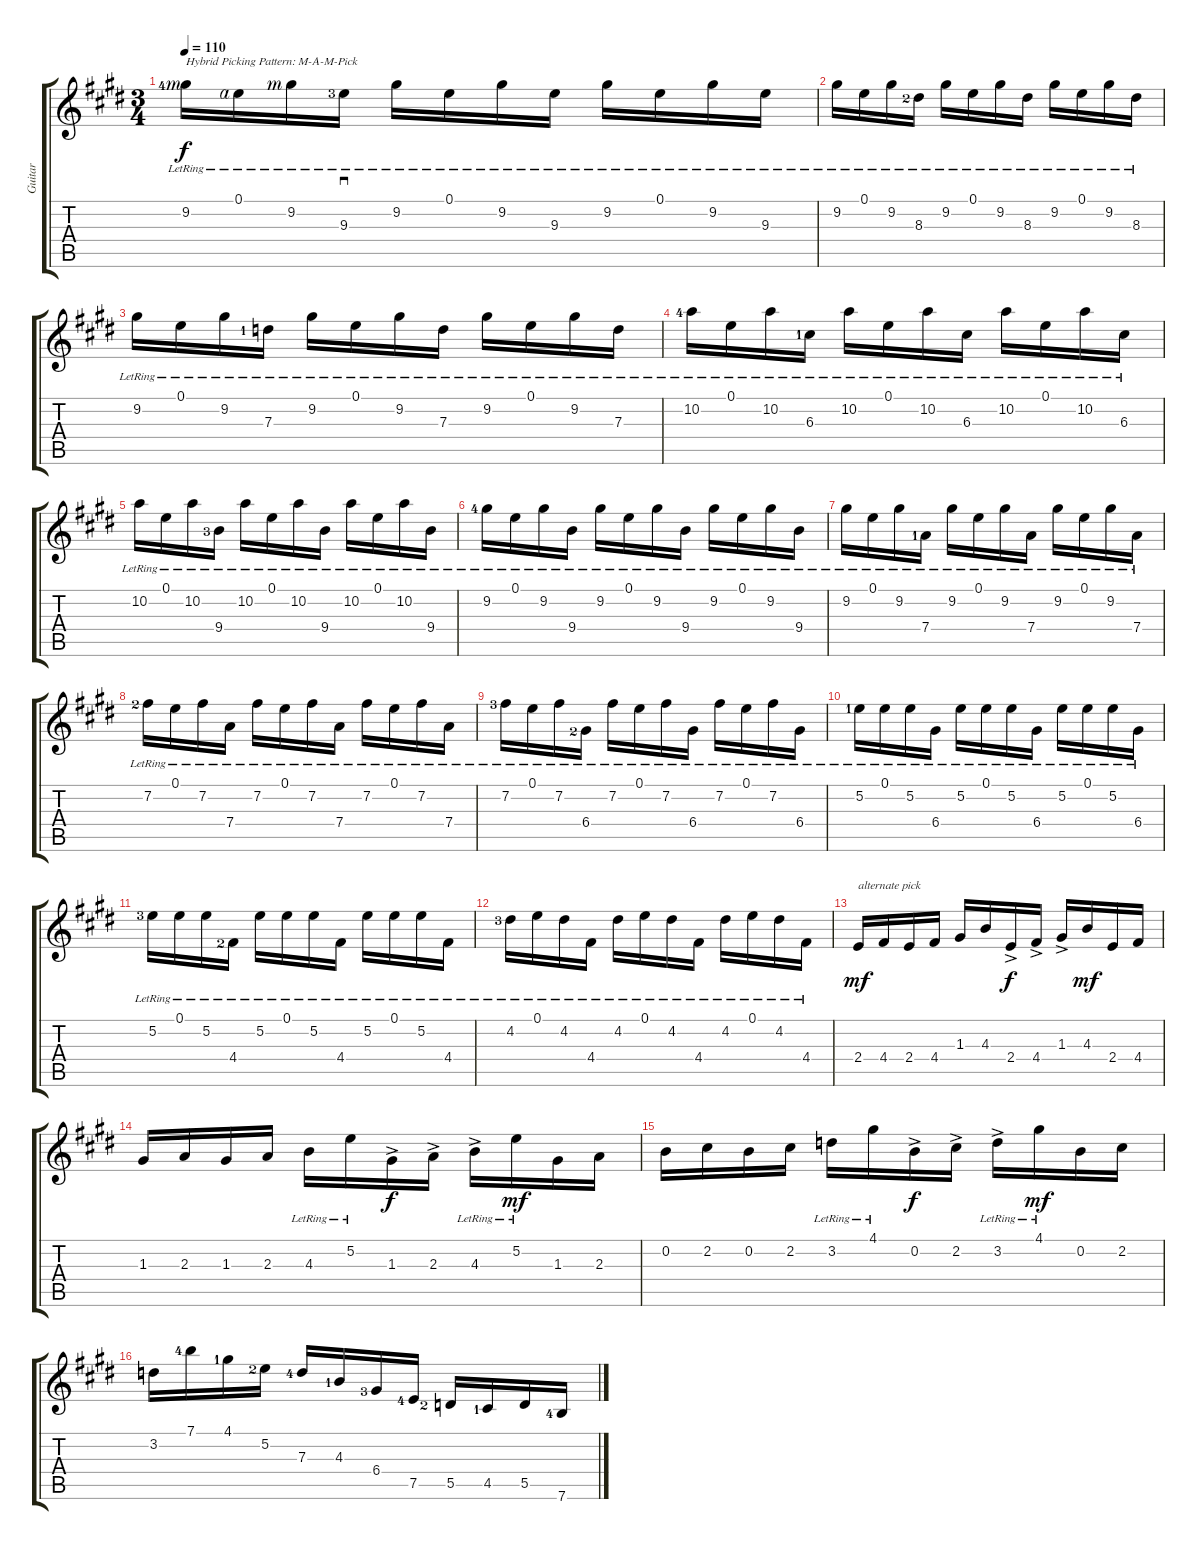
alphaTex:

\track ("Guitar" "Guitar") {instrument acousticguitarnylon}
\staff {score tabs}
\tuning (E4 B3 G3 D3 A2 E2) {hide}
\ts (3 4)
\tempo 110
\clef g2
\ks e
9.2{lr lf 5 rf 3}.16{txt "Hybrid Picking Pattern: M-A-M-Pick" dy f} 0.1{lr rf 4}.16 9.2{lr rf 3}.16 9.3{lr lf 4}.16{sd} 9.2{lr}.16 0.1{lr}.16 9.2{lr}.16 9.3{lr}.16 9.2{lr}.16 0.1{lr}.16 9.2{lr}.16 9.3{lr}.16 |
9.2{lr}.16 0.1{lr}.16 9.2{lr}.16 8.3{lr lf 3}.16 9.2{lr}.16 0.1{lr}.16 9.2{lr}.16 8.3{lr}.16 9.2{lr}.16 0.1{lr}.16 9.2{lr}.16 8.3{lr}.16 |
9.2{lr}.16 0.1{lr}.16 9.2{lr}.16 7.3{lr lf 2}.16 9.2{lr}.16 0.1{lr}.16 9.2{lr}.16 7.3{lr}.16 9.2{lr}.16 0.1{lr}.16 9.2{lr}.16 7.3{lr}.16 |
10.2{lr lf 5}.16 0.1{lr}.16 10.2{lr}.16 6.3{lr lf 2}.16 10.2{lr}.16 0.1{lr}.16 10.2{lr}.16 6.3{lr}.16 10.2{lr}.16 0.1{lr}.16 10.2{lr}.16 6.3{lr}.16 |
10.2{lr}.16 0.1{lr}.16 10.2{lr}.16 9.4{lr lf 4}.16 10.2{lr}.16 0.1{lr}.16 10.2{lr}.16 9.4{lr}.16 10.2{lr}.16 0.1{lr}.16 10.2{lr}.16 9.4{lr}.16 |
9.2{lr lf 5}.16 0.1{lr}.16 9.2{lr}.16 9.4{lr}.16 9.2{lr}.16 0.1{lr}.16 9.2{lr}.16 9.4{lr}.16 9.2{lr}.16 0.1{lr}.16 9.2{lr}.16 9.4{lr}.16 |
9.2{lr}.16 0.1{lr}.16 9.2{lr}.16 7.4{lr lf 2}.16 9.2{lr}.16 0.1{lr}.16 9.2{lr}.16 7.4{lr}.16 9.2{lr}.16 0.1{lr}.16 9.2{lr}.16 7.4{lr}.16 |
7.2{lr lf 3}.16 0.1{lr}.16 7.2{lr}.16 7.4{lr}.16 7.2{lr}.16 0.1{lr}.16 7.2{lr}.16 7.4{lr}.16 7.2{lr}.16 0.1{lr}.16 7.2{lr}.16 7.4{lr}.16 |
7.2{lr lf 4}.16 0.1{lr}.16 7.2{lr}.16 6.4{lr lf 3}.16 7.2{lr}.16 0.1{lr}.16 7.2{lr}.16 6.4{lr}.16 7.2{lr}.16 0.1{lr}.16 7.2{lr}.16 6.4{lr}.16 |
5.2{lr lf 2}.16 0.1{lr}.16 5.2{lr}.16 6.4{lr}.16 5.2{lr}.16 0.1{lr}.16 5.2{lr}.16 6.4{lr}.16 5.2{lr}.16 0.1{lr}.16 5.2{lr}.16 6.4{lr}.16 |
5.2{lr lf 4}.16 0.1{lr}.16 5.2{lr}.16 4.4{lr lf 3}.16 5.2{lr}.16 0.1{lr}.16 5.2{lr}.16 4.4{lr}.16 5.2{lr}.16 0.1{lr}.16 5.2{lr}.16 4.4{lr}.16 |
4.2{lr lf 4}.16 0.1{lr}.16 4.2{lr}.16 4.4{lr}.16 4.2{lr}.16 0.1{lr}.16 4.2{lr}.16 4.4{lr}.16 4.2{lr}.16 0.1{lr}.16 4.2{lr}.16 4.4{lr}.16 |
2.4.16{txt "alternate pick" dy mf} 4.4.16 2.4.16 4.4.16 1.3.16 4.3.16 2.4{ac}.16{dy f} 4.4{ac}.16 1.3{ac}.16 4.3.16{dy mf} 2.4.16 4.4.16 |
1.3.16 2.3.16 1.3.16 2.3.16 4.3{lr}.16 5.2{lr}.16 1.3{ac}.16{dy f} 2.3{ac}.16 4.3{ac lr}.16 5.2{lr}.16{dy mf} 1.3.16 2.3.16 |
0.2.16 2.2.16 0.2.16 2.2.16 3.2{lr}.16 4.1{lr}.16 0.2{ac}.16{dy f} 2.2{ac}.16 3.2{ac lr}.16 4.1{lr}.16{dy mf} 0.2.16 2.2.16 |
3.2.16 7.1{lf 5}.16 4.1{lf 2}.16 5.2{lf 3}.16 7.3{lf 5}.16 4.3{lf 2}.16 6.4{lf 4}.16 7.5{lf 5}.16 5.5{lf 3}.16 4.5{lf 2}.16 5.5.16 7.6{lf 5}.16
